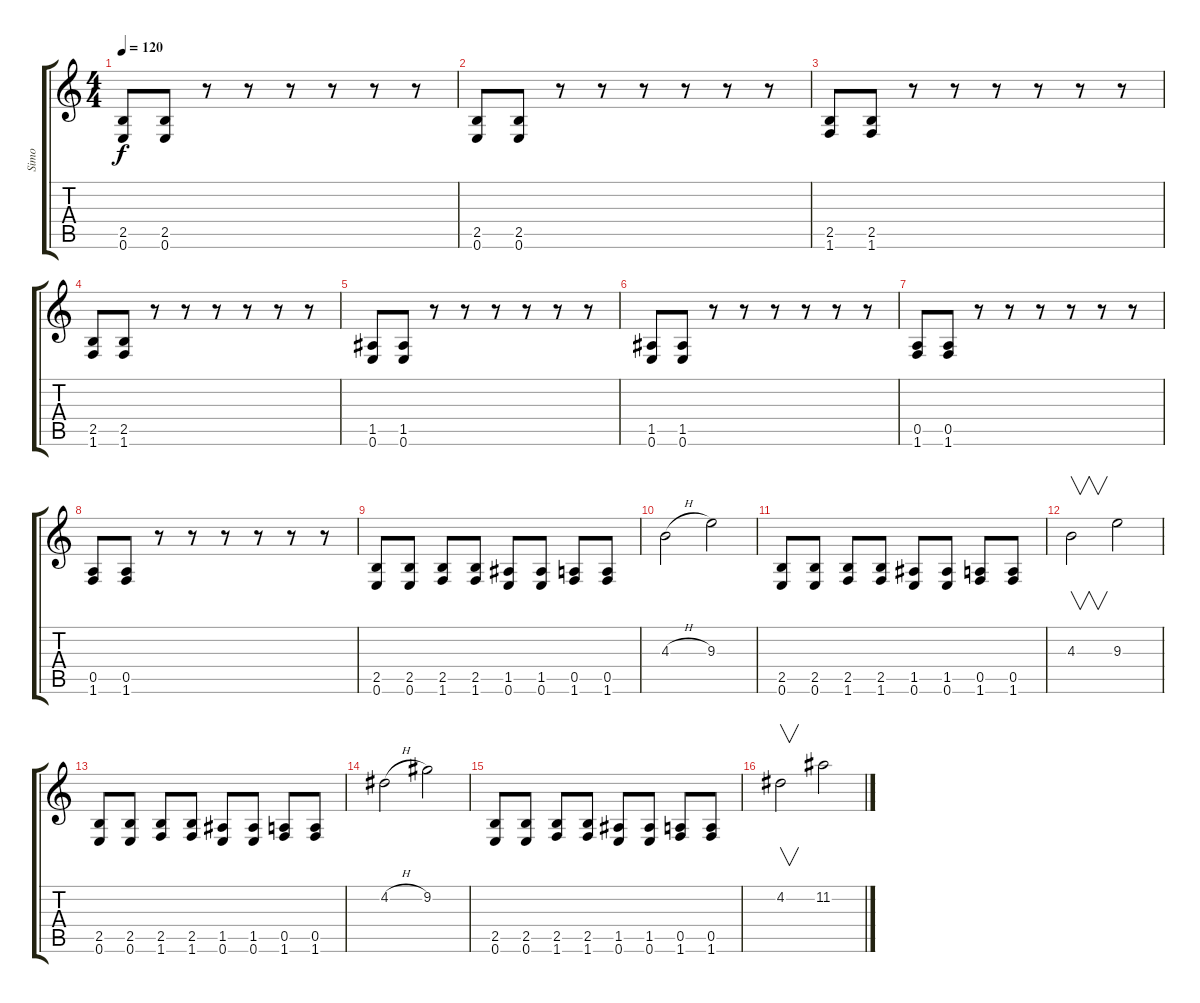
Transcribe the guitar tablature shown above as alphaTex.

\track ("Simo" "Simo") {instrument distortionguitar}
\staff {score tabs}
\tuning (E4 B3 G3 D3 A2 E2) {hide}
\ts (4 4)
\tempo 120
\clef g2
\ks c
(2.5 0.6).8{dy f instrument distortionguitar} (2.5 0.6).8 r.8 r.8 r.8 r.8 r.8 r.8 |
(2.5 0.6).8 (2.5 0.6).8 r.8 r.8 r.8 r.8 r.8 r.8 |
(2.5 1.6).8 (2.5 1.6).8 r.8 r.8 r.8 r.8 r.8 r.8 |
(2.5 1.6).8 (2.5 1.6).8 r.8 r.8 r.8 r.8 r.8 r.8 |
(1.5 0.6).8 (1.5 0.6).8 r.8 r.8 r.8 r.8 r.8 r.8 |
(1.5 0.6).8 (1.5 0.6).8 r.8 r.8 r.8 r.8 r.8 r.8 |
(0.5 1.6).8 (0.5 1.6).8 r.8 r.8 r.8 r.8 r.8 r.8 |
(0.5 1.6).8 (0.5 1.6).8 r.8 r.8 r.8 r.8 r.8 r.8 |
(2.5 0.6).8 (2.5 0.6).8 (2.5 1.6).8 (2.5 1.6).8 (1.5 0.6).8 (1.5 0.6).8 (0.5 1.6).8 (0.5 1.6).8 |
4.3{h}.2 9.3.2 |
(2.5 0.6).8 (2.5 0.6).8 (2.5 1.6).8 (2.5 1.6).8 (1.5 0.6).8 (1.5 0.6).8 (0.5 1.6).8 (0.5 1.6).8 |
4.3.2{v} 9.3.2 |
(2.5 0.6).8 (2.5 0.6).8 (2.5 1.6).8 (2.5 1.6).8 (1.5 0.6).8 (1.5 0.6).8 (0.5 1.6).8 (0.5 1.6).8 |
4.2{h}.2 9.2.2 |
(2.5 0.6).8 (2.5 0.6).8 (2.5 1.6).8 (2.5 1.6).8 (1.5 0.6).8 (1.5 0.6).8 (0.5 1.6).8 (0.5 1.6).8 |
4.2.2{v} 11.2.2
